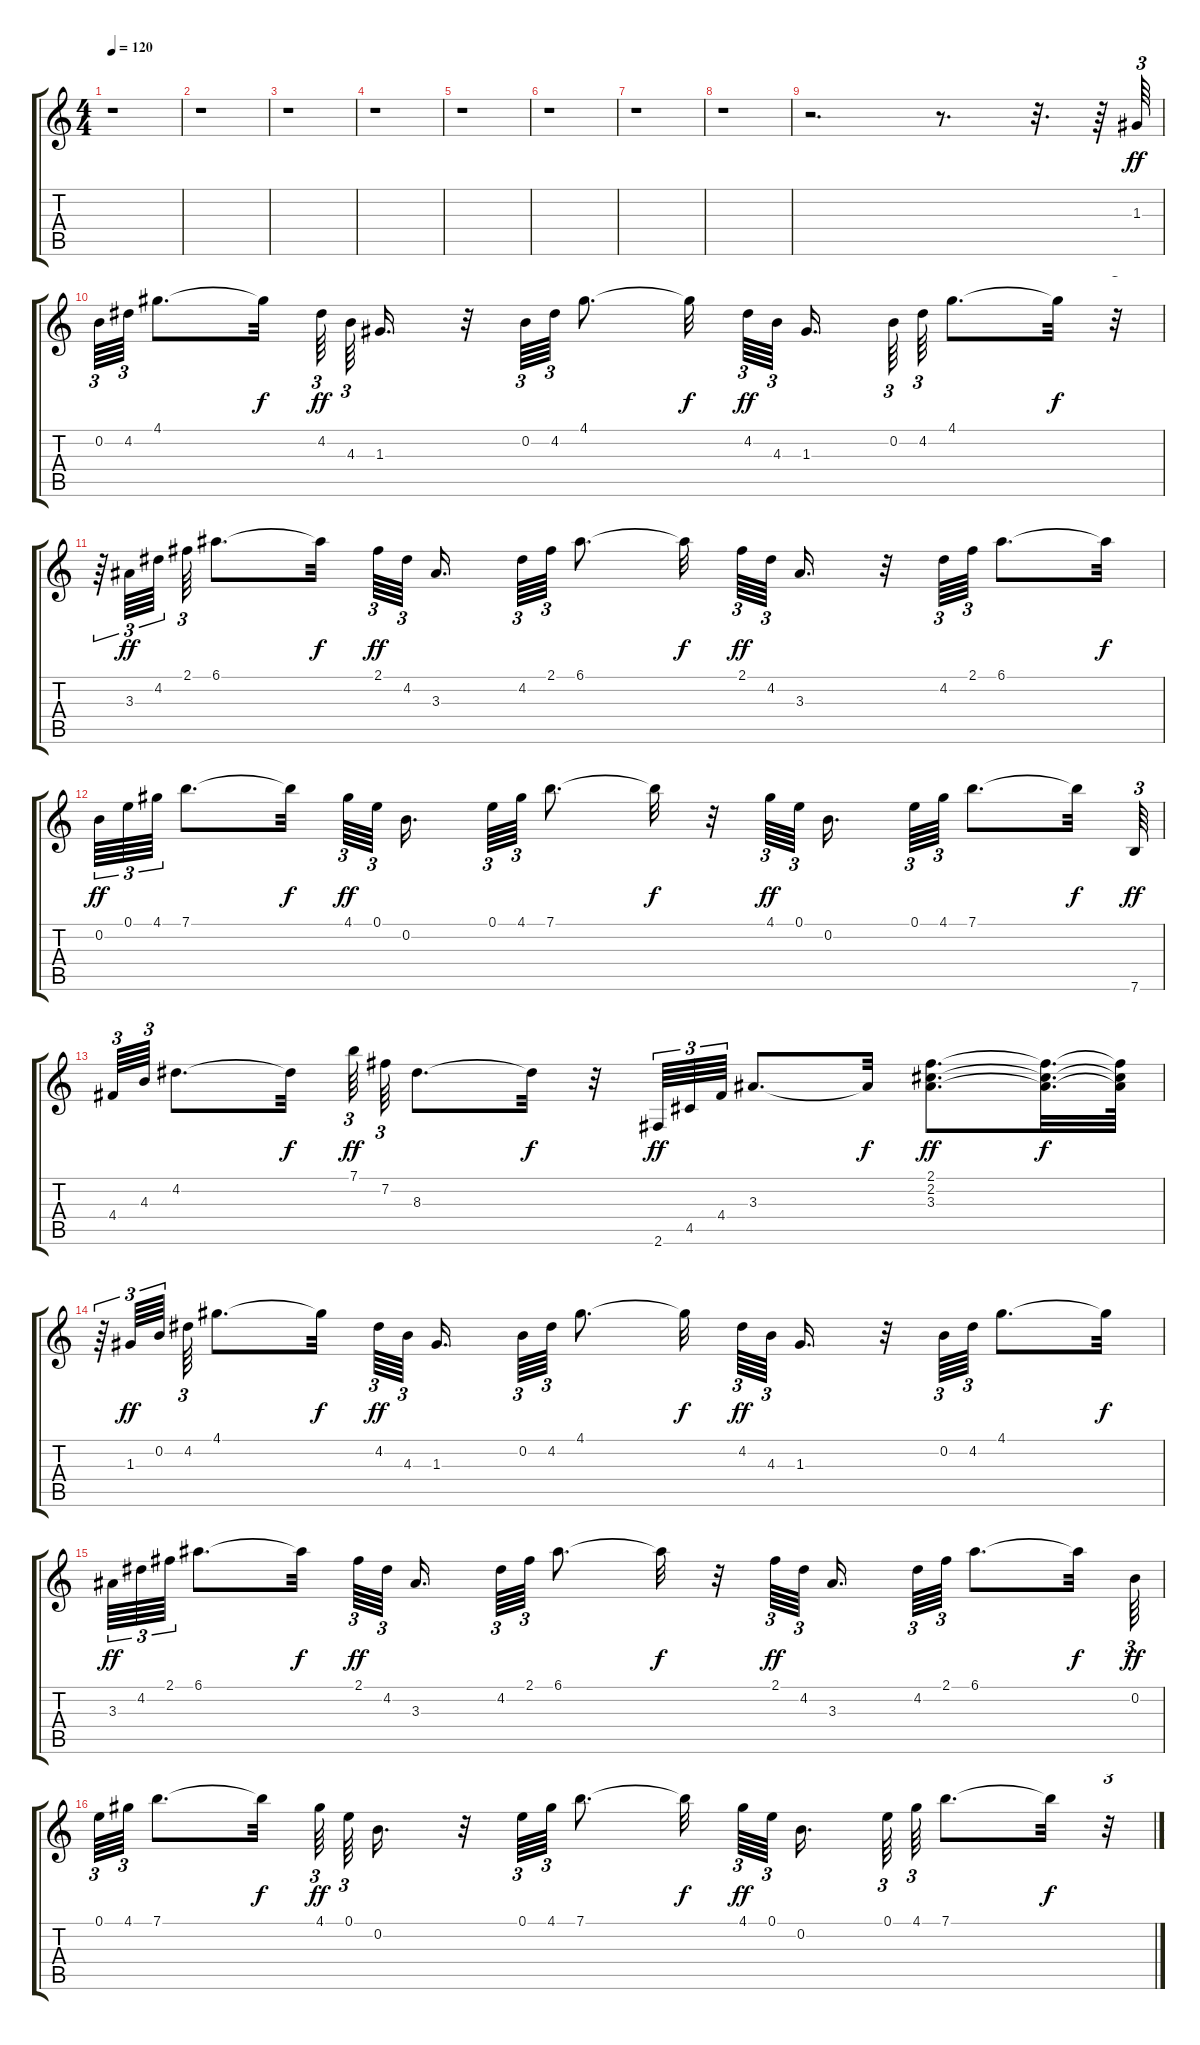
\track "" {instrument electricguitarjazz}
\staff {score tabs}
\tuning (E4 B3 G3 D3 A2 E2) {hide}
\ts (4 4)
\tempo 120
\clef g2
\ks c
r.1{dy f} |
r.1 |
r.1 |
r.1 |
r.1 |
r.1 |
r.1 |
r.1 |
r.2{d} r.8{d} r.32{d} r.64 1.3.64{tu (3 2) dy ff} |
0.2.64{tu (3 2)} 4.2.64{tu (3 2)} 4.1.8{d} 4.1{t}.32{dy f} 4.2.64{tu (3 2) dy ff} 4.3.64{tu (3 2)} 1.3.16{d} r.32 0.2.64{tu (3 2)} 4.2.64{tu (3 2)} 4.1.8{d} 4.1{t}.32{dy f} 4.2.64{tu (3 2) dy ff} 4.3.64{tu (3 2)} 1.3.16{d} 0.2.64{tu (3 2)} 4.2.64{tu (3 2)} 4.1.8{d} 4.1{t}.32{dy f} r.32{tu (3 2)} |
r.64{tu (3 2)} 3.3.64{tu (3 2) dy ff} 4.2.64{tu (3 2)} 2.1.64{tu (3 2)} 6.1.8{d} 6.1{t}.32{dy f} 2.1.64{tu (3 2) dy ff} 4.2.64{tu (3 2)} 3.3.16{d} 4.2.64{tu (3 2)} 2.1.64{tu (3 2)} 6.1.8{d} 6.1{t}.32{dy f} 2.1.64{tu (3 2) dy ff} 4.2.64{tu (3 2)} 3.3.16{d} r.32 4.2.64{tu (3 2)} 2.1.64{tu (3 2)} 6.1.8{d} 6.1{t}.32{dy f} |
0.2.64{tu (3 2) dy ff} 0.1.64{tu (3 2)} 4.1.64{tu (3 2)} 7.1.8{d} 7.1{t}.32{dy f} 4.1.64{tu (3 2) dy ff} 0.1.64{tu (3 2)} 0.2.16{d} 0.1.64{tu (3 2)} 4.1.64{tu (3 2)} 7.1.8{d} 7.1{t}.32{dy f} r.32 4.1.64{tu (3 2) dy ff} 0.1.64{tu (3 2)} 0.2.16{d} 0.1.64{tu (3 2)} 4.1.64{tu (3 2)} 7.1.8{d} 7.1{t}.32{dy f} 7.6.64{tu (3 2) dy ff} |
4.4.64{tu (3 2)} 4.3.64{tu (3 2)} 4.2.8{d} 4.2{t}.32{dy f} 7.1.64{tu (3 2) dy ff} 7.2.64{tu (3 2)} 8.3.8{d} 8.3{t}.32{dy f} r.32 2.6.64{tu (3 2) dy ff} 4.5.64{tu (3 2)} 4.4.64{tu (3 2)} 3.3.8{d} 3.3{t}.32{dy f} (2.1 2.2 3.3).8{d dy ff} (2.1{t} 2.2{t} 3.3{t}).32{d dy f} (2.1{t} 2.2{t} 3.3{t}).64 |
r.64{tu (3 2)} 1.3.64{tu (3 2) dy ff} 0.2.64{tu (3 2)} 4.2.64{tu (3 2)} 4.1.8{d} 4.1{t}.32{dy f} 4.2.64{tu (3 2) dy ff} 4.3.64{tu (3 2)} 1.3.16{d} 0.2.64{tu (3 2)} 4.2.64{tu (3 2)} 4.1.8{d} 4.1{t}.32{dy f} 4.2.64{tu (3 2) dy ff} 4.3.64{tu (3 2)} 1.3.16{d} r.32 0.2.64{tu (3 2)} 4.2.64{tu (3 2)} 4.1.8{d} 4.1{t}.32{dy f} |
3.3.64{tu (3 2) dy ff} 4.2.64{tu (3 2)} 2.1.64{tu (3 2)} 6.1.8{d} 6.1{t}.32{dy f} 2.1.64{tu (3 2) dy ff} 4.2.64{tu (3 2)} 3.3.16{d} 4.2.64{tu (3 2)} 2.1.64{tu (3 2)} 6.1.8{d} 6.1{t}.32{dy f} r.32 2.1.64{tu (3 2) dy ff} 4.2.64{tu (3 2)} 3.3.16{d} 4.2.64{tu (3 2)} 2.1.64{tu (3 2)} 6.1.8{d} 6.1{t}.32{dy f} 0.2.64{tu (3 2) dy ff} |
0.1.64{tu (3 2)} 4.1.64{tu (3 2)} 7.1.8{d} 7.1{t}.32{dy f} 4.1.64{tu (3 2) dy ff} 0.1.64{tu (3 2)} 0.2.16{d} r.32 0.1.64{tu (3 2)} 4.1.64{tu (3 2)} 7.1.8{d} 7.1{t}.32{dy f} 4.1.64{tu (3 2) dy ff} 0.1.64{tu (3 2)} 0.2.16{d} 0.1.64{tu (3 2)} 4.1.64{tu (3 2)} 7.1.8{d} 7.1{t}.32{dy f} r.32{tu (3 2)}
